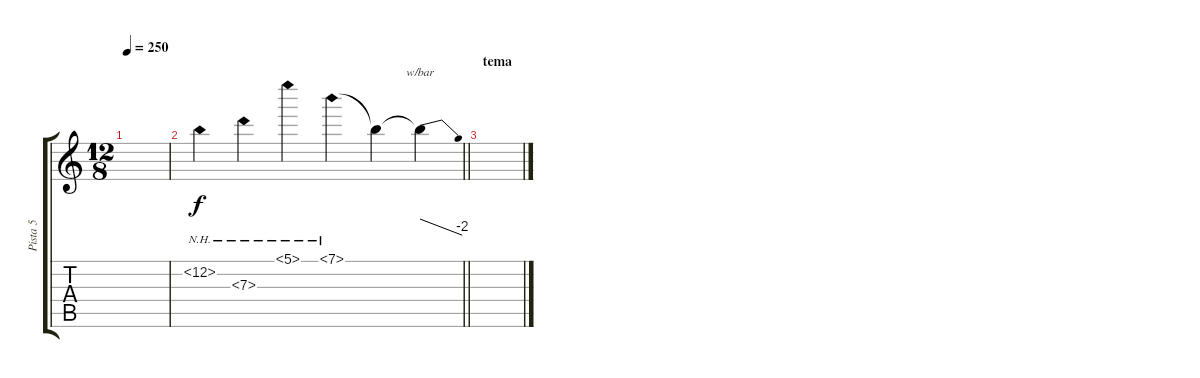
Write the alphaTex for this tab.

\track ("Pista 5" "Pista 5") {instrument distortionguitar}
\staff {score tabs}
\tuning (E4 B3 G3 D3 A2 E2) {hide}
\ts (12 8)
\tempo 250
\clef g2
\ks c
|
\barLineRight lightlight
12.2{nh}.4 7.3{nh}.4 5.1{nh}.4 7.1{nh}.4 7.1{t}.4 7.1{t}.4{tbe (dive default 0 0 60 -8)} |
\section ("" "tema")
